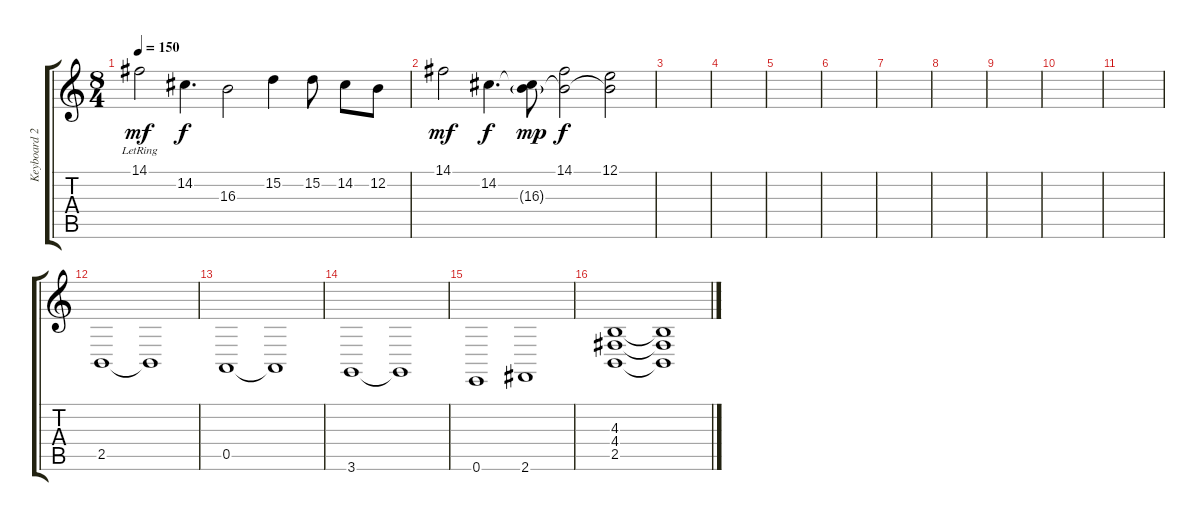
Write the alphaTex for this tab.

\track ("Keyboard 2" "Keyboard 2") {instrument stringensemble1}
\staff {score tabs}
\tuning (E4 B3 G3 D3 A2 E2) {hide}
\ts (8 4)
\tempo 150
\clef g2
\ks c
14.1{lr}.2{dy mf} 14.2.4{d dy f} 16.3.2 15.2.4 15.2.8 14.2.8 12.2.8 |
14.1.2{dy mf} 14.2.4{d dy f} (14.2{t} 16.3{g}).8{dy mp} (14.1 16.3{t}).2{dy f} (12.1 16.3{t}).2 |
|
|
|
|
|
|
|
|
|
2.5.1{volume 11} 2.5{t}.1 |
0.5.1 0.5{t}.1 |
3.6.1 3.6{t}.1 |
0.6.1 2.6.1 |
(4.3 4.4 2.5).1 (4.3{t} 4.4{t} 2.5{t}).1
